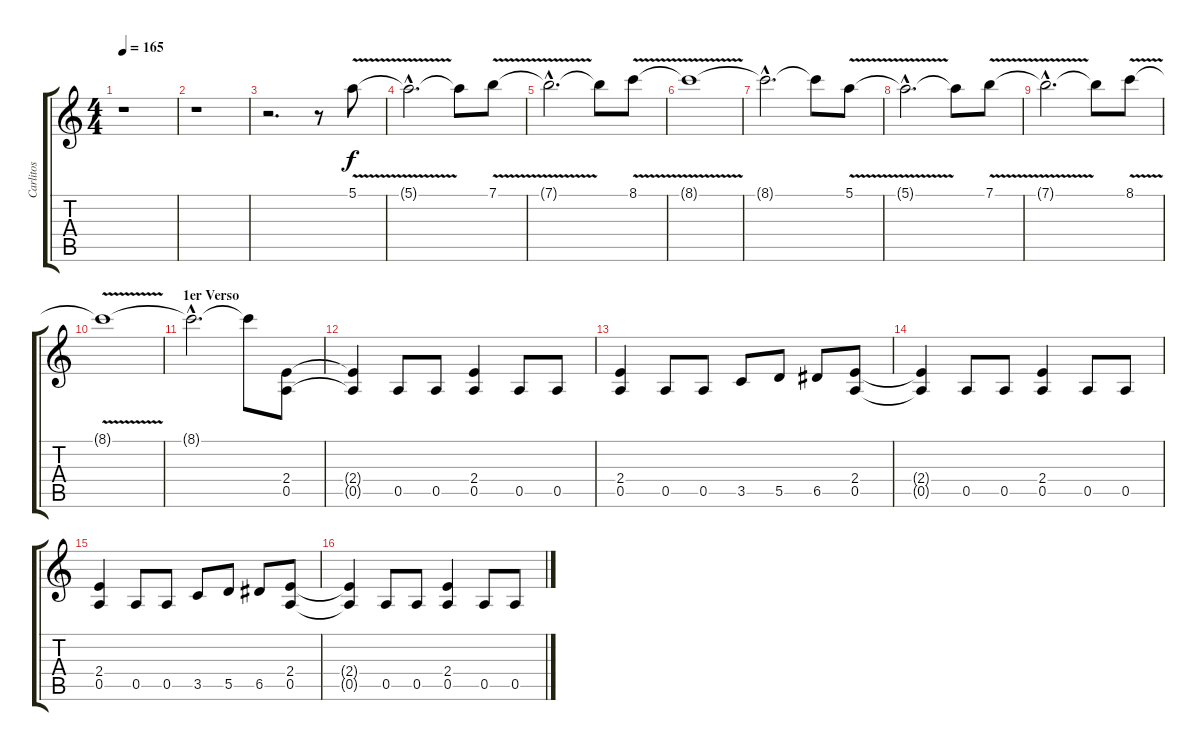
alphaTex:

\track ("Carlitos" "Carlitos") {instrument overdrivenguitar}
\staff {score tabs}
\tuning (E4 B3 G3 D3 A2 E2) {hide}
\ts (4 4)
\tempo 165
\clef g2
\ks c
r.1{dy f} |
r.1 |
r.2{d} r.8 5.1{v}.8 |
5.1{hac t}.2{d} 5.1{t}.8 7.1{v}.8 |
7.1{hac t}.2{d} 7.1{t}.8 8.1{v}.8 |
8.1{t}.1 |
8.1{hac t}.2{d} 8.1{t}.8 5.1{v}.8 |
5.1{hac t}.2{d} 5.1{t}.8 7.1{v}.8 |
7.1{hac t}.2{d} 7.1{t}.8 8.1{v}.8 |
8.1{t}.1 |
\section ("" "1er Verso")
8.1{hac t}.2{d} 8.1{t}.8 (2.4 0.5).8 |
(2.4{t} 0.5{t}).4 0.5.8 0.5.8 (2.4 0.5).4 0.5.8 0.5.8 |
(2.4 0.5).4 0.5.8 0.5.8 3.5.8 5.5.8 6.5.8 (2.4 0.5).8 |
(2.4{t} 0.5{t}).4 0.5.8 0.5.8 (2.4 0.5).4 0.5.8 0.5.8 |
(2.4 0.5).4 0.5.8 0.5.8 3.5.8 5.5.8 6.5.8 (2.4 0.5).8 |
(2.4{t} 0.5{t}).4 0.5.8 0.5.8 (2.4 0.5).4 0.5.8 0.5.8
